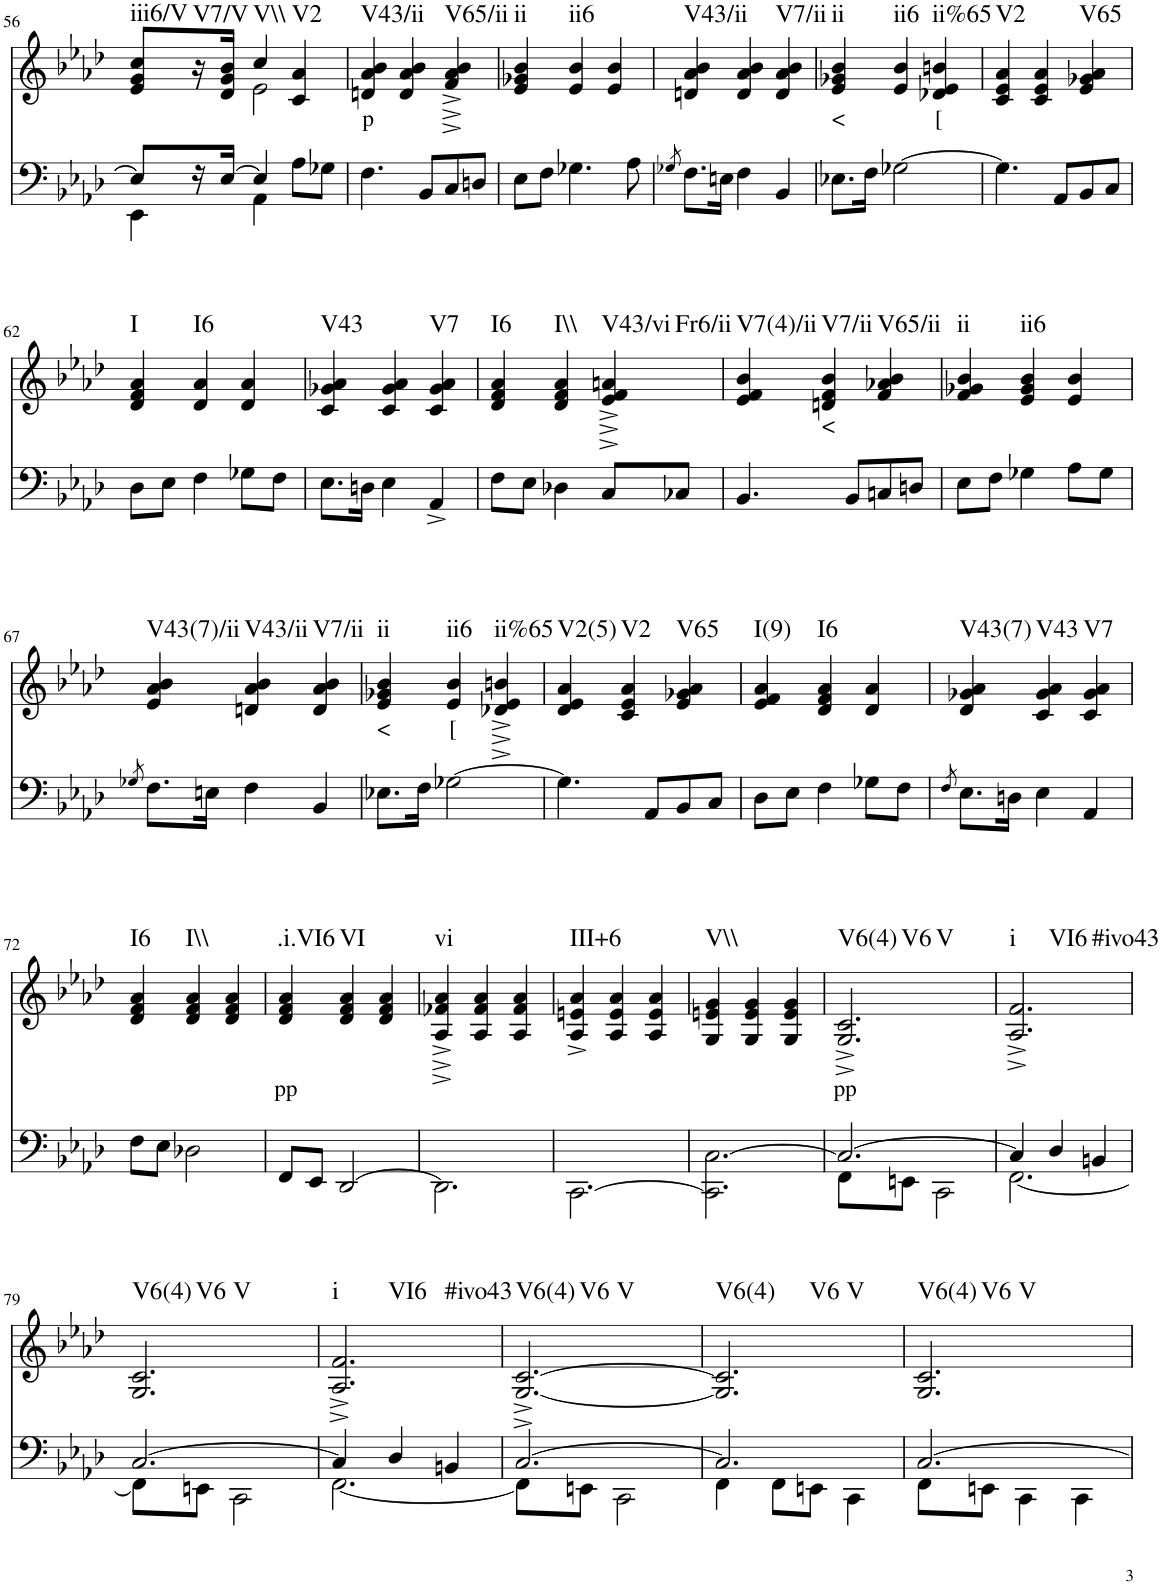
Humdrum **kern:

**kern	**kern	**text	**harte
*part2	*part1	*part1	*part1
*staff2	*staff1	*staff1	*
*I"piano	*I"piano	*	*
*I'Pno	*I'Pno	*	*
!!LO:PB:g=z
*clefF4	*clefG2	*	*
*k[b-e-a-d-]	*k[b-e-a-d-]	*	*
*f:	*f:	*	*
*M3/4	*M3/4	*	*
=56	=56	=56	=56
*^	*^	*	*
!	!	!	!	!	!LO:H:kt=iii6/V
8E-/L]	4EE-\	8e-/ 8g/ 8cc/L	4ryy	.	N
!	!	!	!	!	!LO:H:kt=V7/V
16r	.	16r	.	.	N
[16E-/JJ	.	16d-/ 16g/ 16b-/JJ	.	.	.
!	!	!	!	!	!LO:H:kt=V\\
4E-/]	4AA-\	4cc/	2e-\	.	N
!	!	!	!	!	!LO:H:kt=V2
4ryy	8A-\L	4c/ 4a-/	.	.	N
.	8G-X\J	.	.	.	.
*	*	*v	*v	*	*
=57	=57	=57	=57	=57
!	!	!	!LO:LY:b	!LO:H:kt=V43/ii
*v	*v	*	*	*
4.F\	4dn/ 4a-/ 4b-/	p	N
.	4d/ 4a-/ 4b-/	.	.
8BB-/L	.	.	.
!	!	!	!LO:H:kt=V65/ii
8C/	4f/^ 4a-/^ 4b-/^	.	N
8Dn/J	.	.	.
=58	=58	=58	=58
!	!	!	!LO:H:kt=ii
8E-\L	4e-/ 4g-X/ 4b-/	.	N
8F\J	.	.	.
!	!	!	!LO:H:kt=ii6
4.G-X\	4e-/ 4b-/	.	N
.	4e-/ 4b-/	.	.
8A-\	.	.	.
=59	=59	=59	=59
8qG-X/	.	.	.
!	!	!	!LO:H:kt=V43/ii
8.F\L	4dn/ 4a-/ 4b-/	.	N
16En\Jk	.	.	.
4F\	4d/ 4a-/ 4b-/	.	.
!	!	!	!LO:H:kt=V7/ii
4BB-/	4d/ 4a-/ 4b-/	.	N
=60	=60	=60	=60
!	!	!LO:LY:b	!LO:H:kt=ii
8.E-X\L	4e-/ 4g-X/ 4b-/	<	N
16F\Jk	.	.	.
!	!	!	!LO:H:kt=ii6
[2G-X\	4e-/ 4b-/	.	N
!	!	!LO:LY:b	!LO:H:kt=ii%65
.	4d-X/ 4e-/ 4bn/	[	N
=61	=61	=61	=61
!	!	!	!LO:H:kt=V2
4.G-\]	4c/ 4e-/ 4a-/	.	N
.	4c/ 4e-/ 4a-/	.	.
8AA-/L	.	.	.
!	!	!	!LO:H:kt=V65
8BB-/	4e-/ 4g-X/ 4a-/	.	N
8C/J	.	.	.
!!LO:LB:g=z
=62	=62	=62	=62
!	!	!	!LO:H:kt=I
8D-\L	4d-/ 4f/ 4a-/	.	N
8E-\J	.	.	.
!	!	!	!LO:H:kt=I6
4F\	4d-/ 4a-/	.	N
8G-X\L	4d-/ 4a-/	.	.
8F\J	.	.	.
=63	=63	=63	=63
!	!	!	!LO:H:kt=V43
8.E-\L	4c/ 4g-X/ 4a-/	.	N
16Dn\Jk	.	.	.
4E-\	4c/ 4g-/ 4a-/	.	.
!	!	!	!LO:H:kt=V7
4AA-^/	4c/ 4g-/ 4a-/	.	N
=64	=64	=64	=64
!	!	!	!LO:H:kt=I6
8F\L	4d-/ 4f/ 4a-/	.	N
8E-\J	.	.	.
!	!	!	!LO:H:kt=I\\
4D-X\	4d-/ 4f/ 4a-/	.	N
!	!	!	!LO:H:n=1:kt=V43/vi
!	!	!	!LO:H:n=2:kt=Fr6/ii
8C/L	4e-/^ 4f/^ 4an/^	.	N N
8C-X/J	.	.	.
=65	=65	=65	=65
!	!	!	!LO:H:kt=V7(4)/ii
4.BB-/	4e-/ 4f/ 4b-/	.	N
!	!	!LO:LY:b	!LO:H:kt=V7/ii
.	4dn/ 4f/ 4b-/	<	N
8BB-/L	.	.	.
!	!	!	!LO:H:kt=V65/ii
8Cn/	4f/ 4a-X/ 4b-/	.	N
8Dn/J	.	.	.
=66	=66	=66	=66
!	!	!	!LO:H:kt=ii
8E-\L	4f/ 4g-X/ 4b-/	.	N
8F\J	.	.	.
!	!	!	!LO:H:kt=ii6
4G-X\	4e-/ 4g-/ 4b-/	.	N
8A-\L	4e-/ 4b-/	.	.
8G-\J	.	.	.
!!LO:LB:g=z
=67	=67	=67	=67
8qG-X/	.	.	.
!	!	!	!LO:H:kt=V43(7)/ii
8.F\L	4e-/ 4a-/ 4b-/	.	N
16En\Jk	.	.	.
!	!	!	!LO:H:kt=V43/ii
4F\	4dn/ 4a-/ 4b-/	.	N
!	!	!	!LO:H:kt=V7/ii
4BB-/	4d/ 4a-/ 4b-/	.	N
=68	=68	=68	=68
!	!	!LO:LY:b	!LO:H:kt=ii
8.E-X\L	4e-/ 4g-X/ 4b-/	<	N
16F\Jk	.	.	.
!	!	!LO:LY:b	!LO:H:kt=ii6
[2G-X\	4e-/ 4b-/	[	N
!	!	!	!LO:H:kt=ii%65
.	4d-X/^ 4e-/^ 4bn/^	.	N
=69	=69	=69	=69
!	!	!	!LO:H:kt=V2(5)
4.G-\]	4d-/ 4e-/ 4a-/	.	N
!	!	!	!LO:H:kt=V2
.	4c/ 4e-/ 4a-/	.	N
8AA-/L	.	.	.
!	!	!	!LO:H:kt=V65
8BB-/	4e-/ 4g-X/ 4a-/	.	N
8C/J	.	.	.
=70	=70	=70	=70
!	!	!	!LO:H:kt=I(9)
8D-\L	4e-/ 4f/ 4a-/	.	N
8E-\J	.	.	.
!	!	!	!LO:H:kt=I6
4F\	4d-/ 4f/ 4a-/	.	N
8G-X\L	4d-/ 4a-/	.	.
8F\J	.	.	.
=71	=71	=71	=71
8qF/	.	.	.
!	!	!	!LO:H:kt=V43(7)
8.E-\L	4d-/ 4g-X/ 4a-/	.	N
16Dn\Jk	.	.	.
!	!	!	!LO:H:kt=V43
4E-\	4c/ 4g-/ 4a-/	.	N
!	!	!	!LO:H:kt=V7
4AA-/	4c/ 4g-/ 4a-/	.	N
!!LO:LB:g=z
=72	=72	=72	=72
!	!	!	!LO:H:kt=I6
8F\L	4d-/ 4f/ 4a-/	.	N
8E-\J	.	.	.
!	!	!	!LO:H:kt=I\\
2D-X\	4d-/ 4f/ 4a-/	.	N
.	4d-/ 4f/ 4a-/	.	.
=73	=73	=73	=73
!	!	!LO:LY:b	!LO:H:kt=.i.VI6
8FF/L	4d-/ 4f/ 4a-/	pp	N
8EE-/J	.	.	.
!	!	!	!LO:H:kt=VI
[2DD-/	4d-/ 4f/ 4a-/	.	N
.	4d-/ 4f/ 4a-/	.	.
=74	=74	=74	=74
!	!	!	!LO:H:kt=vi
2.DD-\]	4A-/^ 4f-X/^ 4a-/^	.	N
.	4A-/ 4f-/ 4a-/	.	.
.	4A-/ 4f-/ 4a-/	.	.
=75	=75	=75	=75
!	!	!	!LO:H:kt=III+6
[2.CC\	4A-/^ 4en/^ 4a-/^	.	N
.	4A-/ 4e/ 4a-/	.	.
.	4A-/ 4e/ 4a-/	.	.
=76	=76	=76	=76
!	!	!	!LO:H:kt=V\\
2.CC\] [2.C\	4G/ 4en/ 4g/	.	N
.	4G/ 4e/ 4g/	.	.
.	4G/ 4e/ 4g/	.	.
=77	=77	=77	=77
*^	*	*	*
!	!	!	!LO:LY:b	!LO:H:n=1:kt=V6(4)
!	!	!	!	!LO:H:n=2:kt=V6
!	!	!	!	!LO:H:n=3:kt=V
2.C/_	8FF\L	2.G/^ 2.c/^	pp	N N N
.	8EEn\J	.	.	.
.	2CC\	.	.	.
=78	=78	=78	=78	=78
!	!	!	!	!LO:H:n=1:kt=i
!	!	!	!	!LO:H:n=2:kt=VI6
!	!	!	!	!LO:H:n=3:kt=#ivo43
4C/]	[2.FF\	2.A-/^ 2.f/^	.	N N N
4D-/	.	.	.	.
4BBn/	.	.	.	.
!!LO:LB:g=z
=79	=79	=79	=79	=79
!	!	!	!	!LO:H:n=1:kt=V6(4)
!	!	!	!	!LO:H:n=2:kt=V6
!	!	!	!	!LO:H:n=3:kt=V
[2.C/	8FF\L]	2.G/ 2.c/	.	N N N
.	8EEn\J	.	.	.
.	2CC\	.	.	.
=80	=80	=80	=80	=80
!	!	!	!	!LO:H:n=1:kt=i
!	!	!	!	!LO:H:n=2:kt=VI6
!	!	!	!	!LO:H:n=3:kt=#ivo43
4C/]	[2.FF\	2.A-/^ 2.f/^	.	N N N
4D-/	.	.	.	.
4BBn/	.	.	.	.
=81	=81	=81	=81	=81
!	!	!	!	!LO:H:n=1:kt=V6(4)
!	!	!	!	!LO:H:n=2:kt=V6
!	!	!	!	!LO:H:n=3:kt=V
[2.C/	8FF\L]	[2.G/^ [2.c/^	.	N N N
.	8EEn\J	.	.	.
.	2CC\	.	.	.
=82	=82	=82	=82	=82
!	!	!	!	!LO:H:n=1:kt=V6(4)
!	!	!	!	!LO:H:n=2:kt=V6
!	!	!	!	!LO:H:n=3:kt=V
2.C/]	4FF\	2.G/] 2.c/]	.	N N N
.	8FF\L	.	.	.
.	8EEn\J	.	.	.
.	4CC\	.	.	.
=83	=83	=83	=83	=83
!	!	!	!	!LO:H:n=1:kt=V6(4)
!	!	!	!	!LO:H:n=2:kt=V6
!	!	!	!	!LO:H:n=3:kt=V
[2.C/	8FF\L	2.G/ 2.c/	.	N N N
.	8EEn\J	.	.	.
.	4CC\	.	.	.
.	4CC\	.	.	.
*v	*v	*	*	*
=	=	=	=
*-	*-	*-	*-
